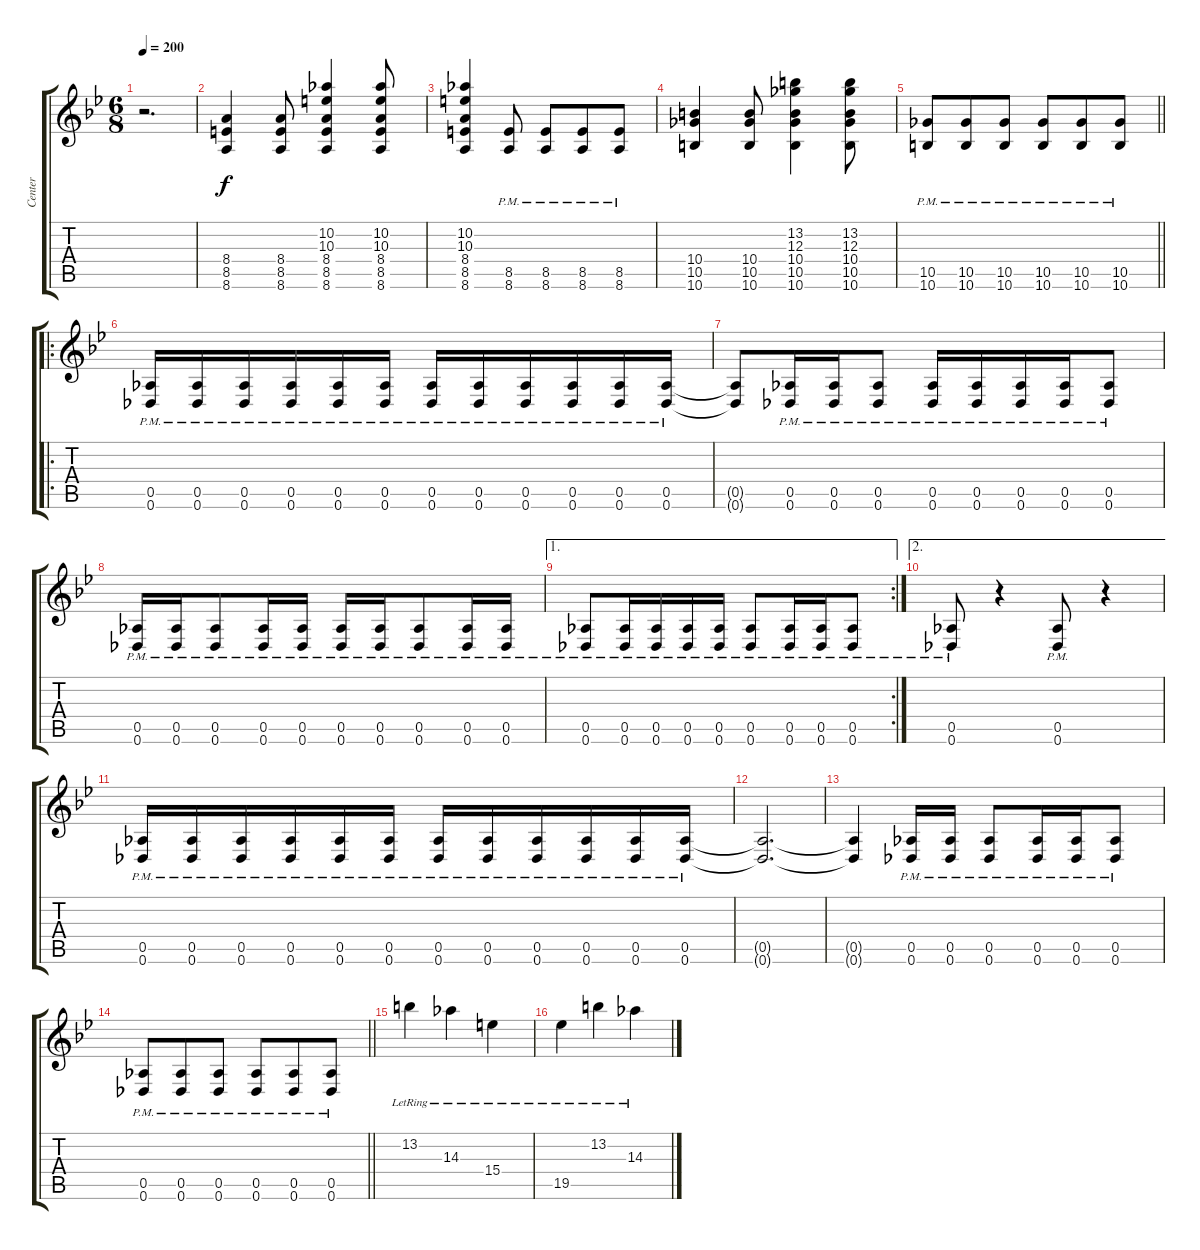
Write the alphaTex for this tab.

\track ("Center" "Center") {instrument overdrivenguitar}
\staff {score tabs}
\tuning (Eb4 Bb3 Gb3 Db3 Ab2 Db2) {hide}
\ts (6 8)
\tempo 200
\clef g2
\ks bb
r.2{d dy f} |
(8.4 8.5 8.6).4 (8.4 8.5 8.6).8 (10.2 10.3 8.4 8.5 8.6).4 (10.2 10.3 8.4 8.5 8.6).8 |
(10.2 10.3 8.4 8.5 8.6).4 (8.5{pm} 8.6{pm}).8 (8.5{pm} 8.6{pm}).8 (8.5{pm} 8.6{pm}).8 (8.5{pm} 8.6{pm}).8 |
(10.4 10.5 10.6).4 (10.4 10.5 10.6).8 (13.2 12.3 10.4 10.5 10.6).4 (13.2 12.3 10.4 10.5 10.6).8 |
\barLineRight lightlight
(10.5{pm} 10.6{pm}).8 (10.5{pm} 10.6{pm}).8 (10.5{pm} 10.6{pm}).8 (10.5{pm} 10.6{pm}).8 (10.5{pm} 10.6{pm}).8 (10.5{pm} 10.6{pm}).8 |
\ro
(0.5{pm} 0.6{pm}).16 (0.5{pm} 0.6{pm}).16 (0.5{pm} 0.6{pm}).16 (0.5{pm} 0.6{pm}).16 (0.5{pm} 0.6{pm}).16 (0.5{pm} 0.6{pm}).16 (0.5{pm} 0.6{pm}).16 (0.5{pm} 0.6{pm}).16 (0.5{pm} 0.6{pm}).16 (0.5{pm} 0.6{pm}).16 (0.5{pm} 0.6{pm}).16 (0.5{pm} 0.6{pm}).16 |
(0.5{t} 0.6{t}).8 (0.5{pm} 0.6{pm}).16 (0.5{pm} 0.6{pm}).16 (0.5{pm} 0.6{pm}).8 (0.5{pm} 0.6{pm}).16 (0.5{pm} 0.6{pm}).16 (0.5{pm} 0.6{pm}).16 (0.5{pm} 0.6{pm}).16 (0.5{pm} 0.6{pm}).8 |
(0.5{pm} 0.6{pm}).16 (0.5{pm} 0.6{pm}).16 (0.5{pm} 0.6{pm}).8 (0.5{pm} 0.6{pm}).16 (0.5{pm} 0.6{pm}).16 (0.5{pm} 0.6{pm}).16 (0.5{pm} 0.6{pm}).16 (0.5{pm} 0.6{pm}).8 (0.5{pm} 0.6{pm}).16 (0.5{pm} 0.6{pm}).16 |
\ae 1
\rc 2
(0.5{pm} 0.6{pm}).8 (0.5{pm} 0.6{pm}).16 (0.5{pm} 0.6{pm}).16 (0.5{pm} 0.6{pm}).16 (0.5{pm} 0.6{pm}).16 (0.5{pm} 0.6{pm}).8 (0.5{pm} 0.6{pm}).16 (0.5{pm} 0.6{pm}).16 (0.5{pm} 0.6{pm}).8 |
\ae 2
(0.5{pm} 0.6{pm}).8 r.4 (0.5{pm} 0.6{pm}).8 r.4 |
(0.5{pm} 0.6{pm}).16 (0.5{pm} 0.6{pm}).16 (0.5{pm} 0.6{pm}).16 (0.5{pm} 0.6{pm}).16 (0.5{pm} 0.6{pm}).16 (0.5{pm} 0.6{pm}).16 (0.5{pm} 0.6{pm}).16 (0.5{pm} 0.6{pm}).16 (0.5{pm} 0.6{pm}).16 (0.5{pm} 0.6{pm}).16 (0.5{pm} 0.6{pm}).16 (0.5{pm} 0.6{pm}).16 |
(0.5{t} 0.6{t}).2{d} |
(0.5{t} 0.6{t}).4 (0.5{pm} 0.6{pm}).16 (0.5{pm} 0.6{pm}).16 (0.5{pm} 0.6{pm}).8 (0.5{pm} 0.6{pm}).16 (0.5{pm} 0.6{pm}).16 (0.5{pm} 0.6{pm}).8 |
\barLineRight lightlight
(0.5{pm} 0.6{pm}).8 (0.5{pm} 0.6{pm}).8 (0.5{pm} 0.6{pm}).8 (0.5{pm} 0.6{pm}).8 (0.5{pm} 0.6{pm}).8 (0.5{pm} 0.6{pm}).8 |
13.2{lr}.4 14.3{lr}.4 15.4{lr}.4 |
19.5{lr}.4 13.2{lr}.4 14.3{lr}.4
